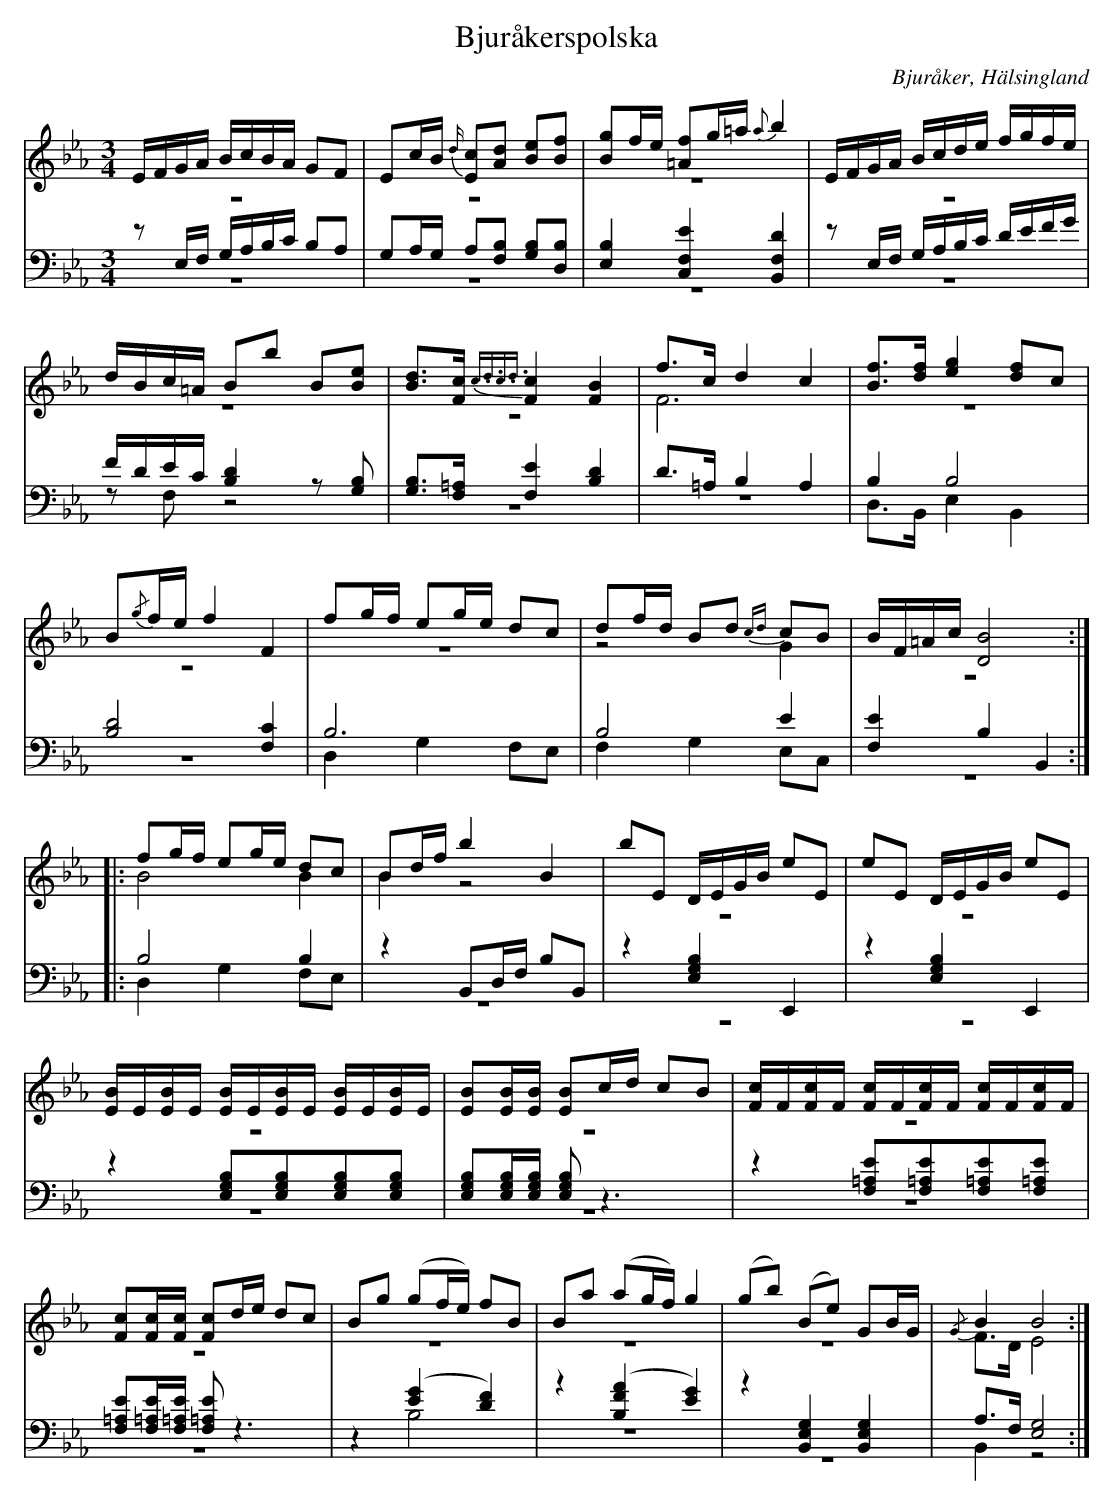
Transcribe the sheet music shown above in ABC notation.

X:1
T: Bjuråkerspolska
O: Bjuråker, Hälsingland
M: 3/4
L: 1/8
K: Eb
V:1
V:2 merge
V:3
V:4 merge
V:1
E/F/G/A/ B/c/B/A/ GF|Ec/B/ {d/}[Ec][Ad] [Be][Bf]|[Bg]f/e/ [=Af]g/=a/ {a}b2|E/F/G/A/ B/c/d/e/ f/g/f/e/|
d/B/c/=A/ Bb B[Be]|[Bd]>[Fc] {c3/2d3/2c3/2d3/2}[F2c2] [F2B2]|f>c d2 c2|[Bf]>[df] [e2g2] [df]c|
B{/g}f/e/ f2 F2|fg/f/ eg/e/ dc|df/d/ Bd {cd}cB|B/F/=A/c/ [D4B4]:|
|:fg/f/ eg/e/ dc|Bd/f/ b2 B2|bE D/E/G/B/ eE|eE D/E/G/B/ eE|
[E/B/]E/[E/B/]E/ [E/B/]E/[E/B/]E/ [E/B/]E/[E/B/]E/|[EB][E/B/][E/B/] [EB]c/d/ cB|[F/c/]F/[F/c/]F/ [F/c/]F/[F/c/]F/ [F/c/]F/[F/c/]F/|[Fc][F/c/][F/c/] [Fc]d/e/ dc|Bg (gf/e/) fB|Ba (ag/f/) g2|(gb) (Be) GB/G/|{/G}B2 B4:|
V:2
z6|z6|z6|z6|
z6|z6|F6|z6|
z6|z6|z4 G2|z6:|
|:B4 B2|B2 z4|z6|z6|
z6|z6|z6|z6|
z6|z6|z6|F>D E4:|
V:3 clef=bass
zE,/F,/ G,/A,/B,/C/ B,A,|G,A,/G,/ A,[F,B,] [G,B,][D,B,]|[E,2B,2] [C,2F,2E2] [B,,2F,2D2]|zE,/F,/ G,/A,/B,/C/ D/E/F/G/|
F/D/E/C/ [B,2D2]z[G,B,]|[G,B,]>[F,=A,] [F,2E2] [B,2D2]|D>=A, B,2 A,2|B,2 B,4|
[B,4D4] [F,2C2]|B,6|B,4 E2|[F,2E2] B,2 B,,2:|
|:B,4 B,2|z2 B,,D,/F,/ B,B,,|z2 [E,2G,2B,2] E,,2|z2 [E,2G,2B,2] E,,2|
z2 [E,G,B,][E,G,B,][E,G,B,][E,G,B,]|[E,G,B,][E,/G,/B,/][E,/G,/B,/] [E,G,B,] z3|z2 [F,=A,E][F,=A,E][F,=A,E][F,=A,E]|[F,=A,E][F,/=A,/E/][F,/=A,/E/] [F,=A,E] z3|
z2 ([E2G2] [D2F2])|z2 ([B,2F2A2] [E2G2])|z2 [B,,2E,2G,2] [B,,2E,2G,2]|A,>F, [E,4G,4]:|
V:4  clef=bass
z6|z6|z6|z6|
zF, z4|z6|z6|D,>B,, E,2 B,,2|
z6|D,2 G,2 F,E,|F,2 G,2 E,C,|z6:|
|:D,2 G,2 F,E,|z6|z6|z6|
z6|z6|z6|z6|
z2 B,4|z6|z6|B,,2 z4:|
